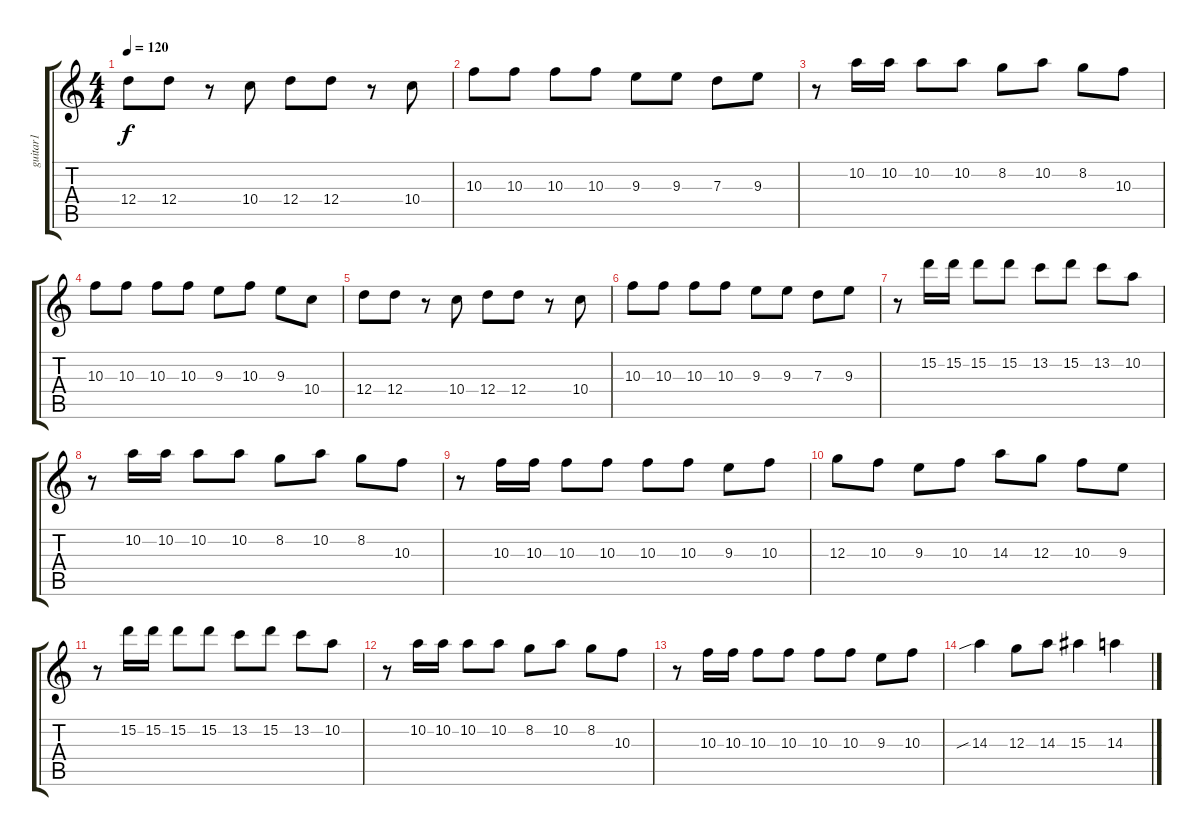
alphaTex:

\track ("guitar1" "guitar1") {instrument electricguitarjazz}
\staff {score tabs}
\tuning (E4 B3 G3 D3 A2 E2) {hide}
\ts (4 4)
\tempo 120
\clef g2
\ks c
12.4.8{dy f} 12.4.8 r.8 10.4.8 12.4.8 12.4.8 r.8 10.4.8 |
10.3.8 10.3.8 10.3.8 10.3.8 9.3.8 9.3.8 7.3.8 9.3.8 |
r.8 10.2.16 10.2.16 10.2.8 10.2.8 8.2.8 10.2.8 8.2.8 10.3.8 |
10.3.8 10.3.8 10.3.8 10.3.8 9.3.8 10.3.8 9.3.8 10.4.8 |
12.4.8 12.4.8 r.8 10.4.8 12.4.8 12.4.8 r.8 10.4.8 |
10.3.8 10.3.8 10.3.8 10.3.8 9.3.8 9.3.8 7.3.8 9.3.8 |
r.8 15.2.16 15.2.16 15.2.8 15.2.8 13.2.8 15.2.8 13.2.8 10.2.8 |
r.8 10.2.16 10.2.16 10.2.8 10.2.8 8.2.8 10.2.8 8.2.8 10.3.8 |
r.8 10.3.16 10.3.16 10.3.8 10.3.8 10.3.8 10.3.8 9.3.8 10.3.8 |
12.3.8 10.3.8 9.3.8 10.3.8 14.3.8 12.3.8 10.3.8 9.3.8 |
r.8 15.2.16 15.2.16 15.2.8 15.2.8 13.2.8 15.2.8 13.2.8 10.2.8 |
r.8 10.2.16 10.2.16 10.2.8 10.2.8 8.2.8 10.2.8 8.2.8 10.3.8 |
r.8 10.3.16 10.3.16 10.3.8 10.3.8 10.3.8 10.3.8 9.3.8 10.3.8 |
14.3{sib}.4 12.3.8 14.3.8 15.3.4 14.3.4
